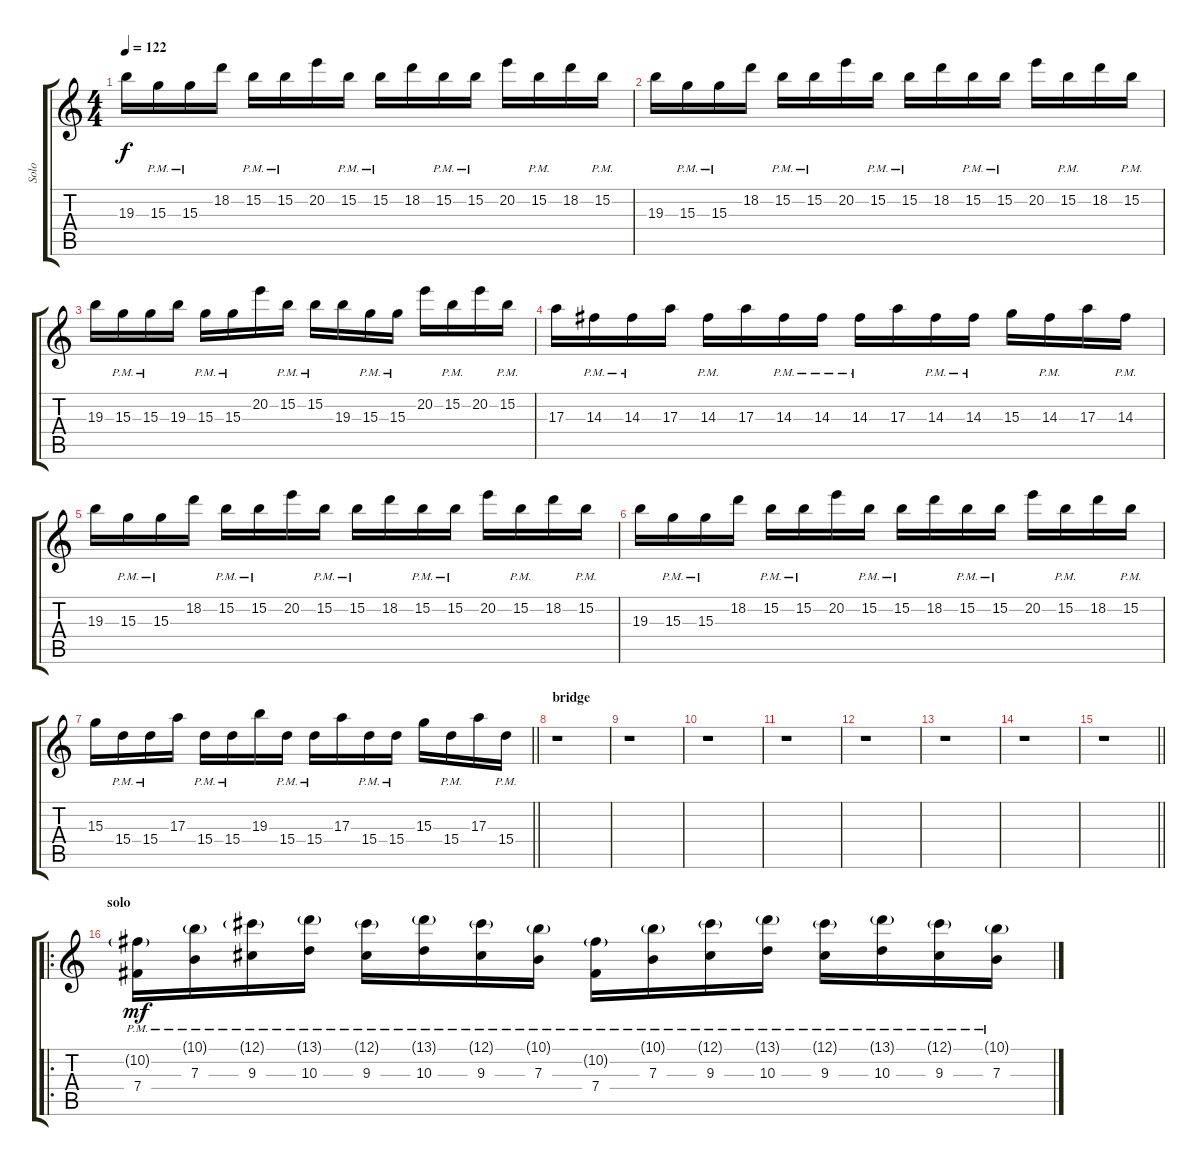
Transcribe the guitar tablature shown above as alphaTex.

\track ("Solo" "Solo") {instrument distortionguitar}
\staff {score tabs}
\tuning (Db4 Ab3 E3 B2 Gb2 B1) {hide}
\ts (4 4)
\tempo 122
\clef g2
\ks c
19.3.16{dy f} 15.3{pm}.16 15.3{pm}.16 18.2.16 15.2{pm}.16 15.2{pm}.16 20.2.16 15.2{pm}.16 15.2{pm}.16 18.2.16 15.2{pm}.16 15.2{pm}.16 20.2.16 15.2{pm}.16 18.2.16 15.2{pm}.16 |
19.3.16 15.3{pm}.16 15.3{pm}.16 18.2.16 15.2{pm}.16 15.2{pm}.16 20.2.16 15.2{pm}.16 15.2{pm}.16 18.2.16 15.2{pm}.16 15.2{pm}.16 20.2.16 15.2{pm}.16 18.2.16 15.2{pm}.16 |
19.3.16 15.3{pm}.16 15.3{pm}.16 19.3.16 15.3{pm}.16 15.3{pm}.16 20.2.16 15.2{pm}.16 15.2{pm}.16 19.3.16 15.3{pm}.16 15.3{pm}.16 20.2.16 15.2{pm}.16 20.2.16 15.2{pm}.16 |
17.3.16 14.3{pm}.16 14.3{pm}.16 17.3.16 14.3{pm}.16 17.3.16 14.3{pm}.16 14.3{pm}.16 14.3{pm}.16 17.3.16 14.3{pm}.16 14.3{pm}.16 15.3.16 14.3{pm}.16 17.3.16 14.3{pm}.16 |
19.3.16 15.3{pm}.16 15.3{pm}.16 18.2.16 15.2{pm}.16 15.2{pm}.16 20.2.16 15.2{pm}.16 15.2{pm}.16 18.2.16 15.2{pm}.16 15.2{pm}.16 20.2.16 15.2{pm}.16 18.2.16 15.2{pm}.16 |
19.3.16 15.3{pm}.16 15.3{pm}.16 18.2.16 15.2{pm}.16 15.2{pm}.16 20.2.16 15.2{pm}.16 15.2{pm}.16 18.2.16 15.2{pm}.16 15.2{pm}.16 20.2.16 15.2{pm}.16 18.2.16 15.2{pm}.16 |
\barLineRight lightlight
15.3.16 15.4{pm}.16 15.4{pm}.16 17.3.16 15.4{pm}.16 15.4{pm}.16 19.3.16 15.4{pm}.16 15.4{pm}.16 17.3.16 15.4{pm}.16 15.4{pm}.16 15.3.16 15.4{pm}.16 17.3.16 15.4{pm}.16 |
\section ("" "bridge")
r.1 |
r.1 |
r.1 |
r.1 |
r.1 |
r.1 |
r.1 |
\barLineRight lightlight
r.1 |
\ro
\section ("" "solo")
(10.2{g pm} 7.4{pm}).16{dy mf volume 13} (10.1{g pm} 7.3{pm}).16 (12.1{g pm} 9.3{pm}).16 (13.1{g pm} 10.3{pm}).16 (12.1{g pm} 9.3{pm}).16 (13.1{g pm} 10.3{pm}).16 (12.1{g pm} 9.3{pm}).16 (10.1{g pm} 7.3{pm}).16 (10.2{g pm} 7.4{pm}).16 (10.1{g pm} 7.3{pm}).16 (12.1{g pm} 9.3{pm}).16 (13.1{g pm} 10.3{pm}).16 (12.1{g pm} 9.3{pm}).16 (13.1{g pm} 10.3{pm}).16 (12.1{g pm} 9.3{pm}).16 (10.1{g pm} 7.3{pm}).16
